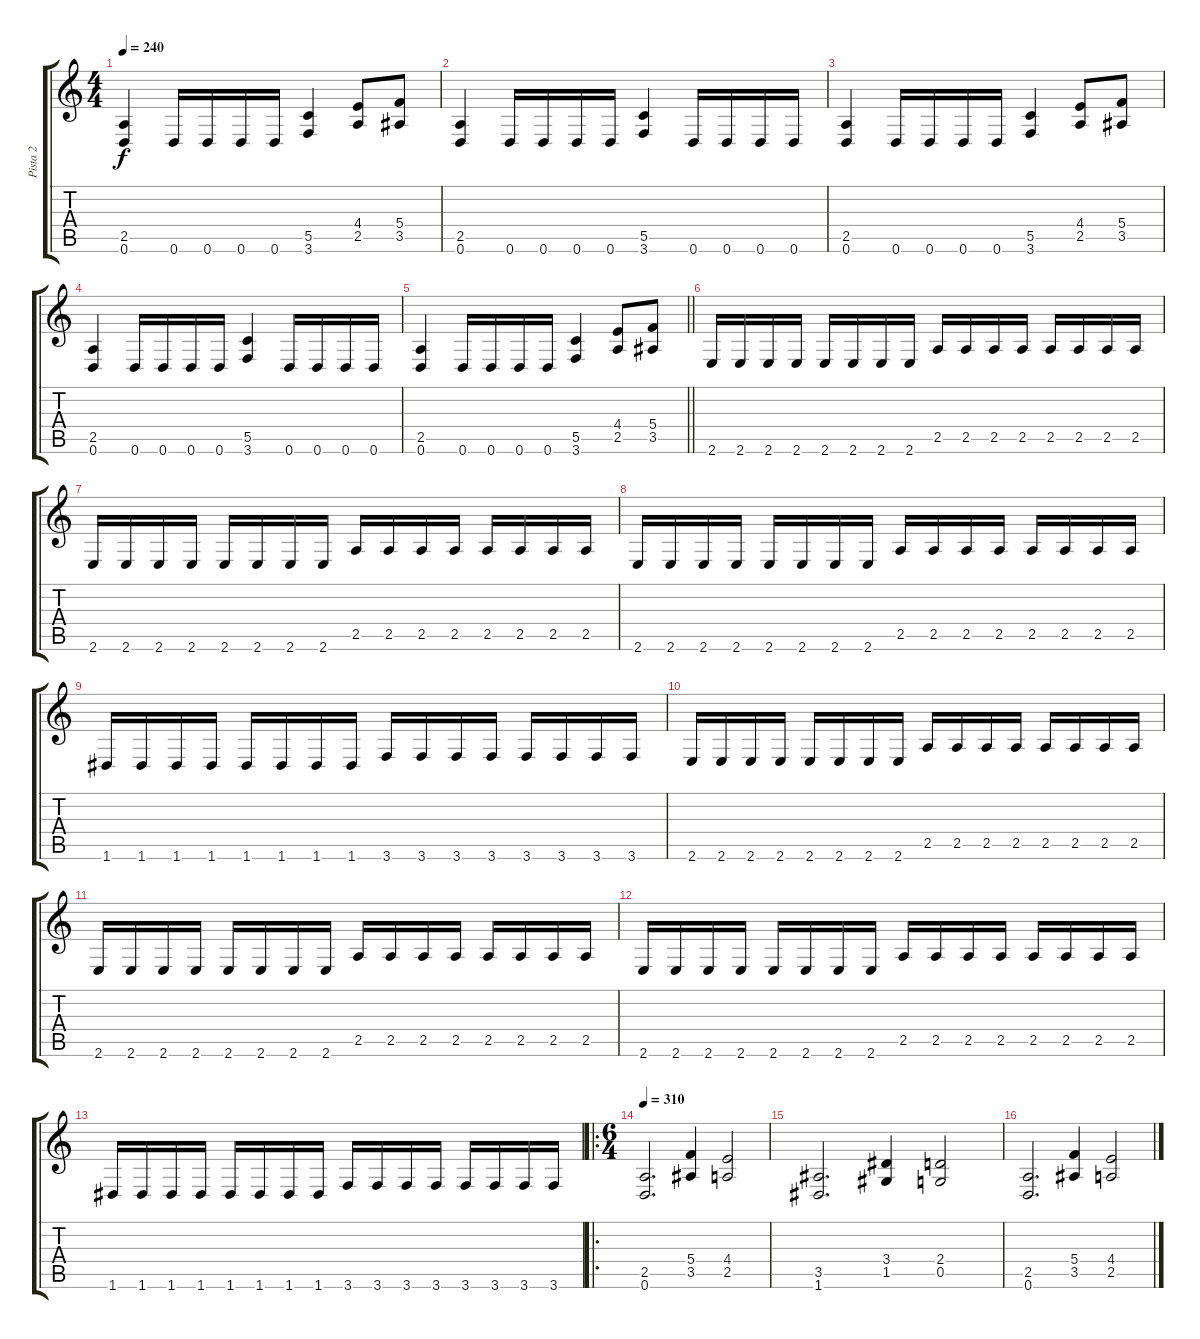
\track ("Pista 2" "Pista 2") {instrument distortionguitar}
\staff {score tabs}
\tuning (D4 A3 F3 C3 G2 D2) {hide}
\ts (4 4)
\tempo 240
\clef g2
\ks c
(2.5 0.6).4{dy f} 0.6.16 0.6.16 0.6.16 0.6.16 (5.5 3.6).4 (4.4 2.5).8 (5.4 3.5).8 |
(2.5 0.6).4 0.6.16 0.6.16 0.6.16 0.6.16 (5.5 3.6).4 0.6.16 0.6.16 0.6.16 0.6.16 |
(2.5 0.6).4 0.6.16 0.6.16 0.6.16 0.6.16 (5.5 3.6).4 (4.4 2.5).8 (5.4 3.5).8 |
(2.5 0.6).4 0.6.16 0.6.16 0.6.16 0.6.16 (5.5 3.6).4 0.6.16 0.6.16 0.6.16 0.6.16 |
\barLineRight lightlight
(2.5 0.6).4 0.6.16 0.6.16 0.6.16 0.6.16 (5.5 3.6).4 (4.4 2.5).8 (5.4 3.5).8 |
2.6.16 2.6.16 2.6.16 2.6.16 2.6.16 2.6.16 2.6.16 2.6.16 2.5.16 2.5.16 2.5.16 2.5.16 2.5.16 2.5.16 2.5.16 2.5.16 |
2.6.16 2.6.16 2.6.16 2.6.16 2.6.16 2.6.16 2.6.16 2.6.16 2.5.16 2.5.16 2.5.16 2.5.16 2.5.16 2.5.16 2.5.16 2.5.16 |
2.6.16 2.6.16 2.6.16 2.6.16 2.6.16 2.6.16 2.6.16 2.6.16 2.5.16 2.5.16 2.5.16 2.5.16 2.5.16 2.5.16 2.5.16 2.5.16 |
1.6.16 1.6.16 1.6.16 1.6.16 1.6.16 1.6.16 1.6.16 1.6.16 3.6.16 3.6.16 3.6.16 3.6.16 3.6.16 3.6.16 3.6.16 3.6.16 |
2.6.16 2.6.16 2.6.16 2.6.16 2.6.16 2.6.16 2.6.16 2.6.16 2.5.16 2.5.16 2.5.16 2.5.16 2.5.16 2.5.16 2.5.16 2.5.16 |
2.6.16 2.6.16 2.6.16 2.6.16 2.6.16 2.6.16 2.6.16 2.6.16 2.5.16 2.5.16 2.5.16 2.5.16 2.5.16 2.5.16 2.5.16 2.5.16 |
2.6.16 2.6.16 2.6.16 2.6.16 2.6.16 2.6.16 2.6.16 2.6.16 2.5.16 2.5.16 2.5.16 2.5.16 2.5.16 2.5.16 2.5.16 2.5.16 |
1.6.16 1.6.16 1.6.16 1.6.16 1.6.16 1.6.16 1.6.16 1.6.16 3.6.16 3.6.16 3.6.16 3.6.16 3.6.16 3.6.16 3.6.16 3.6.16 |
\ro
\ts (6 4)
\tempo 310
(2.5 0.6).2{d} (5.4 3.5).4 (4.4 2.5).2 |
(3.5 1.6).2{d} (3.4 1.5).4 (2.4 0.5).2 |
(2.5 0.6).2{d} (5.4 3.5).4 (4.4 2.5).2
